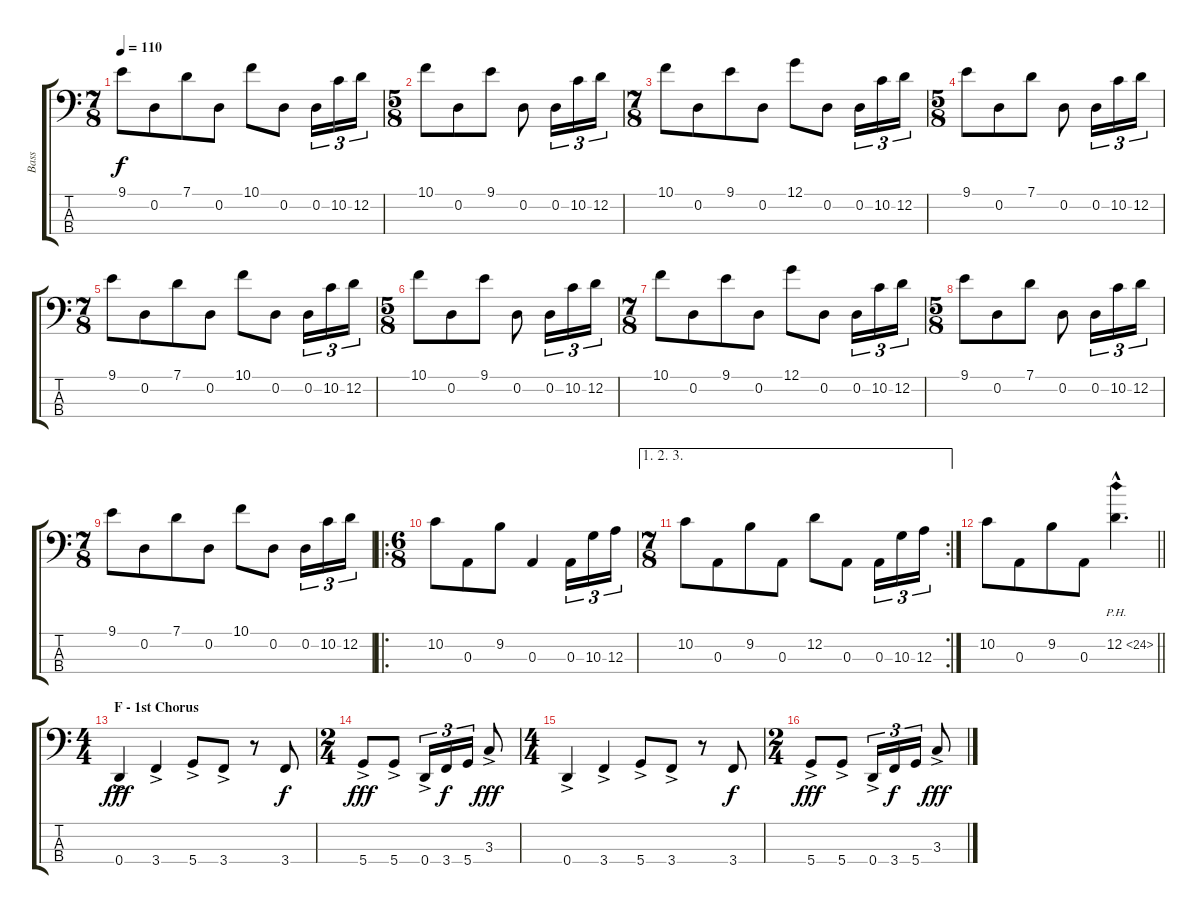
\track ("Bass" "Bass") {instrument electricbasspick}
\staff {score tabs}
\tuning (G2 D2 A1 D1) {hide}
\ts (7 8)
\tempo 110
\clef f4
\ks c
9.1.8{dy f} 0.2.8 7.1.8 0.2.8 10.1.8 0.2.8 0.2.16{tu (3 2)} 10.2.16{tu (3 2)} 12.2.16{tu (3 2)} |
\ts (5 8)
10.1.8 0.2.8 9.1.8 0.2.8 0.2.16{tu (3 2)} 10.2.16{tu (3 2)} 12.2.16{tu (3 2)} |
\ts (7 8)
10.1.8 0.2.8 9.1.8 0.2.8 12.1.8 0.2.8 0.2.16{tu (3 2)} 10.2.16{tu (3 2)} 12.2.16{tu (3 2)} |
\ts (5 8)
9.1.8 0.2.8 7.1.8 0.2.8 0.2.16{tu (3 2)} 10.2.16{tu (3 2)} 12.2.16{tu (3 2)} |
\ts (7 8)
9.1.8 0.2.8 7.1.8 0.2.8 10.1.8 0.2.8 0.2.16{tu (3 2)} 10.2.16{tu (3 2)} 12.2.16{tu (3 2)} |
\ts (5 8)
10.1.8 0.2.8 9.1.8 0.2.8 0.2.16{tu (3 2)} 10.2.16{tu (3 2)} 12.2.16{tu (3 2)} |
\ts (7 8)
10.1.8 0.2.8 9.1.8 0.2.8 12.1.8 0.2.8 0.2.16{tu (3 2)} 10.2.16{tu (3 2)} 12.2.16{tu (3 2)} |
\ts (5 8)
9.1.8 0.2.8 7.1.8 0.2.8 0.2.16{tu (3 2)} 10.2.16{tu (3 2)} 12.2.16{tu (3 2)} |
\ts (7 8)
9.1.8 0.2.8 7.1.8 0.2.8 10.1.8 0.2.8 0.2.16{tu (3 2)} 10.2.16{tu (3 2)} 12.2.16{tu (3 2)} |
\ro
\ts (6 8)
10.2.8 0.3.8 9.2.8 0.3.4 0.3.16{tu (3 2)} 10.3.16{tu (3 2)} 12.3.16{tu (3 2)} |
\ae (1 2 3)
\rc 2
\ts (7 8)
10.2.8 0.3.8 9.2.8 0.3.8 12.2.8 0.3.8 0.3.16{tu (3 2)} 10.3.16{tu (3 2)} 12.3.16{tu (3 2)} |
\barLineRight lightlight
10.2.8 0.3.8 9.2.8 0.3.8 12.2{ph 12 hac}.4{d} |
\ts (4 4)
\section ("" "F - 1st Chorus")
0.4{ac}.4{dy fff} 3.4{ac}.4 5.4{ac}.8 3.4{ac}.8 r.8 3.4.8{dy f} |
\ts (2 4)
5.4{ac}.8{dy fff} 5.4{ac}.8 0.4{ac}.16{tu (3 2)} 3.4.16{tu (3 2) dy f} 5.4.16{tu (3 2)} 3.3{ac}.8{dy fff} |
\ts (4 4)
0.4{ac}.4 3.4{ac}.4 5.4{ac}.8 3.4{ac}.8 r.8 3.4.8{dy f} |
\ts (2 4)
5.4{ac}.8{dy fff} 5.4{ac}.8 0.4{ac}.16{tu (3 2)} 3.4.16{tu (3 2) dy f} 5.4.16{tu (3 2)} 3.3{ac}.8{dy fff}
